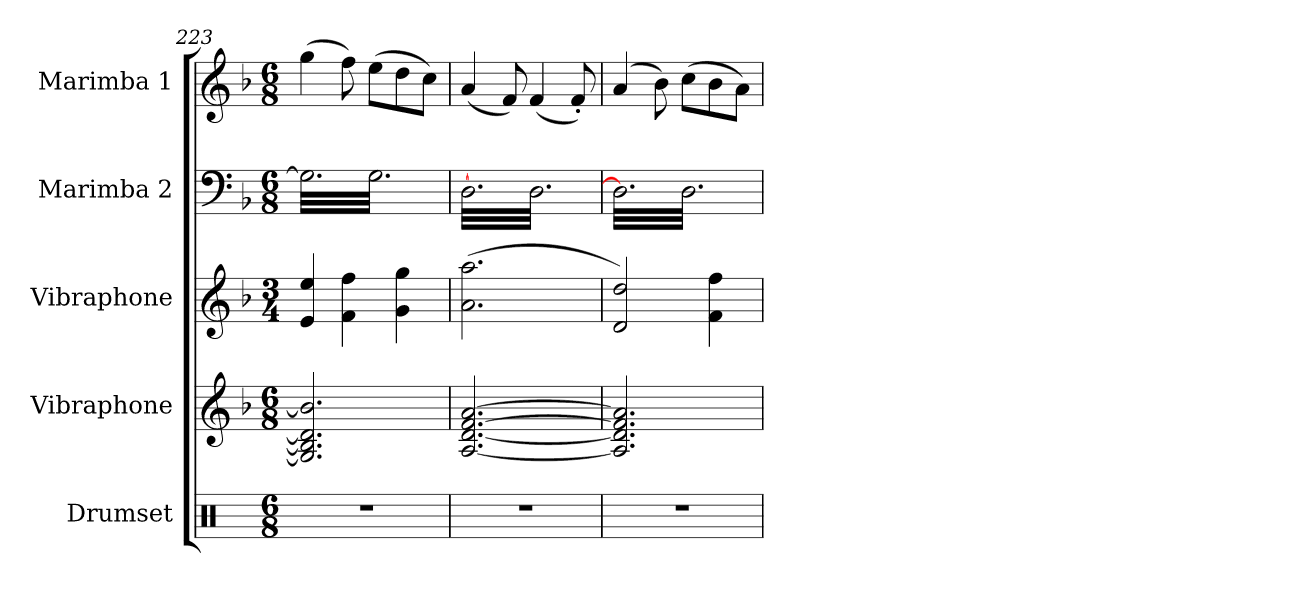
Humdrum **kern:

**kern	**kern	**kern	**kern	**kern
*part5	*part4	*part3	*part2	*part1
*staff5	*staff4	*staff3	*staff2	*staff1
*I"Drumset	*I"Vibraphone	*I"Vibraphone	*I"Marimba 2	*I"Marimba 1
*I'Drs.	*I'Vib.	*I'Vib.	*I'Mrm. 2	*I'Mrm. 1
!!LO:PB:g=z
*clefX	*clefG2	*clefG2	*clefF4	*clefG2
*k[]	*k[b-]	*k[b-]	*k[b-]	*k[b-]
*M6/8	*M6/8	*M3/4	*M6/8	*M6/8
=223	=223	=223	=223	=223
*	*	*	*tremolo	*
2.r	2.G/] 2.B-/] 2.d/] 2.b-/]	4e/ 4ee/	32G\]LLL	(4gg\
.	.	.	32G\	.
.	.	.	32G\	.
.	.	.	32G\	.
.	.	.	32G\	.
.	.	.	32G\	.
.	.	.	32G\	.
.	.	.	32G\	.
.	.	4f\ 4ff\	32G\	8ff\)
.	.	.	32G\	.
.	.	.	32G\	.
.	.	.	32G\	.
.	.	.	32G\	(8ee\L
.	.	.	32G\	.
.	.	.	32G\	.
.	.	.	32G\	.
.	.	4g\ 4gg\	32G\	8dd\
.	.	.	32G\	.
.	.	.	32G\	.
.	.	.	32G\	.
.	.	.	32G\	8cc\J)
.	.	.	32G\	.
.	.	.	32G\	.
.	.	.	32G\JJJ	.
=224	=224	=224	=224	=224
2.r	[2.A/ [2.d/ [2.f/ [2.a/	(2.a\ 2.aa\	[32D\LLL	(4a/
.	.	.	32D\	.
.	.	.	32D\	.
.	.	.	32D\	.
.	.	.	32D\	.
.	.	.	32D\	.
.	.	.	32D\	.
.	.	.	32D\	.
.	.	.	32D\	8f/)
.	.	.	32D\	.
.	.	.	32D\	.
.	.	.	32D\	.
.	.	.	32D\	(4f/
.	.	.	32D\	.
.	.	.	32D\	.
.	.	.	32D\	.
.	.	.	32D\	.
.	.	.	32D\	.
.	.	.	32D\	.
.	.	.	32D\	.
.	.	.	32D\	8f'/)
.	.	.	32D\	.
.	.	.	32D\	.
.	.	.	32D\JJJ	.
=225	=225	=225	=225	=225
2.r	2.A/] 2.d/] 2.f/] 2.a/]	2d/ 2dd/)	32D\]LLL	(4a/
.	.	.	32D\	.
.	.	.	32D\	.
.	.	.	32D\	.
.	.	.	32D\	.
.	.	.	32D\	.
.	.	.	32D\	.
.	.	.	32D\	.
.	.	.	32D\	8b-\)
.	.	.	32D\	.
.	.	.	32D\	.
.	.	.	32D\	.
.	.	.	32D\	(8cc\L
.	.	.	32D\	.
.	.	.	32D\	.
.	.	.	32D\	.
.	.	4f\ 4ff\	32D\	8b-\
.	.	.	32D\	.
.	.	.	32D\	.
.	.	.	32D\	.
.	.	.	32D\	8a\J)
.	.	.	32D\	.
.	.	.	32D\	.
.	.	.	32D\JJJ	.
*	*	*	*Xtremolo	*
=	=	=	=	=
*-	*-	*-	*-	*-
